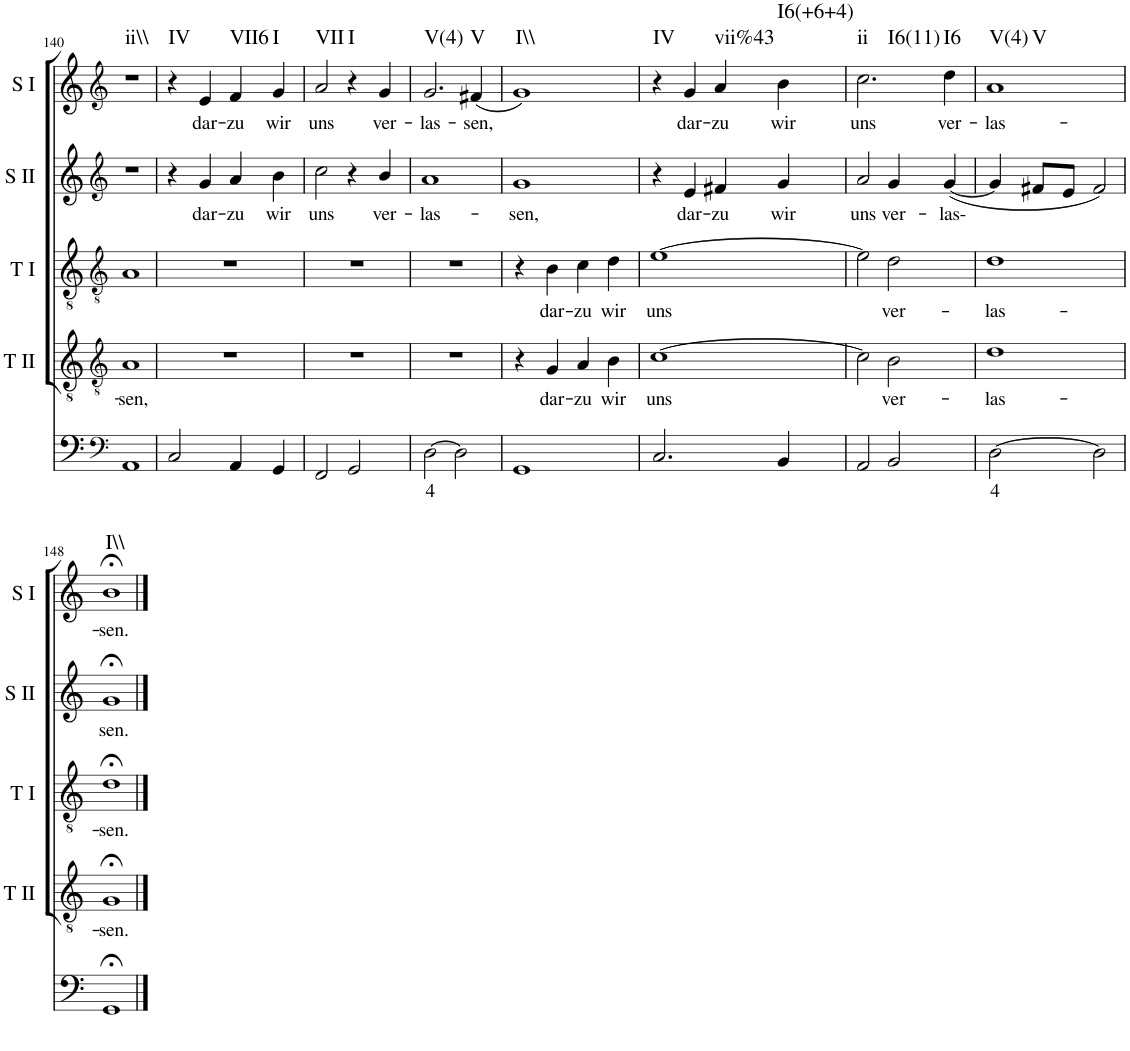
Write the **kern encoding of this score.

**kern	**text	**kern	**text	**kern	**text	**kern	**text	**kern	**text	**harte
*part5	*part5	*part4	*part4	*part3	*part3	*part2	*part2	*part1	*part1	*part1
*staff5	*staff5	*staff4	*staff4	*staff3	*staff3	*staff2	*staff2	*staff1	*staff1	*
*I"Continuo	*	*I"Tenor II	*	*I"Tenor I	*	*I"Soprano II	*	*I"Soprano I	*	*
*	*	*I'T II	*	*I'T I	*	*I'S II	*	*I'S I	*	*
!!LO:PB:g=z
*clefF4	*	*clefGv2	*	*clefGv2	*	*clefG2	*	*clefG2	*	*
*k[]	*	*k[]	*	*k[]	*	*k[]	*	*k[]	*	*
*M4/4	*	*M4/4	*	*M4/4	*	*M4/4	*	*M4/4	*	*
=140	=140	=140	=140	=140	=140	=140	=140	=140	=140	=140
!	!	!	!LO:LY:b	!	!	!	!	!	!	!LO:H:kt=ii\\
1AA	.	1A	sen,	1A	.	1r	.	1r	.	N
=141	=141	=141	=141	=141	=141	=141	=141	=141	=141	=141
!	!	!	!	!	!	!	!	!	!	!LO:H:kt=IV
2C/	.	1r	.	1r	.	4r	.	4r	.	N
!	!	!	!	!	!	!	!LO:LY:b	!	!LO:LY:b	!
.	.	.	.	.	.	4g/	dar-	4e/	dar-	.
!	!	!	!	!	!	!	!LO:LY:b	!	!LO:LY:b	!LO:H:kt=VII6
4AA/	.	.	.	.	.	4a/	zu	4f/	zu	N
!	!	!	!	!	!	!	!LO:LY:b	!	!LO:LY:b	!LO:H:kt=I
4GG/	.	.	.	.	.	4b\	wir	4g/	wir	N
=142	=142	=142	=142	=142	=142	=142	=142	=142	=142	=142
!	!	!	!	!	!	!	!LO:LY:b	!	!LO:LY:b	!LO:H:kt=VII
2FF/	.	1r	.	1r	.	2cc\	uns	2a/	uns	N
!	!	!	!	!	!	!	!	!	!	!LO:H:kt=I
2GG/	.	.	.	.	.	4r	.	4r	.	N
!	!	!	!	!	!	!	!LO:LY:b	!	!LO:LY:b	!
.	.	.	.	.	.	4b/	ver-	4g/	ver-	.
=143	=143	=143	=143	=143	=143	=143	=143	=143	=143	=143
!	!LO:LY:b	!	!	!	!	!	!LO:LY:b	!	!LO:LY:b	!LO:H:kt=V(4)
[2D\	4	1r	.	1r	.	1a	las-	2.g/	las-	N
2D\]	.	.	.	.	.	.	.	.	.	.
!	!	!	!	!	!	!	!	!	!LO:LY:b	!LO:H:kt=V
.	.	.	.	.	.	.	.	(4f#X/	sen,	N
=144	=144	=144	=144	=144	=144	=144	=144	=144	=144	=144
!	!	!	!	!	!	!	!LO:LY:b	!	!	!LO:H:kt=I\\
1GG	.	4r	.	4r	.	1g	sen,	1g)	.	N
!	!	!	!LO:LY:b	!	!LO:LY:b	!	!	!	!	!
.	.	4G/	dar-	4B\	dar-	.	.	.	.	.
!	!	!	!LO:LY:b	!	!LO:LY:b	!	!	!	!	!
.	.	4A/	zu	4c\	zu	.	.	.	.	.
!	!	!	!LO:LY:b	!	!LO:LY:b	!	!	!	!	!
.	.	4B\	wir	4d\	wir	.	.	.	.	.
=145	=145	=145	=145	=145	=145	=145	=145	=145	=145	=145
!	!	!	!LO:LY:b	!	!LO:LY:b	!	!	!	!	!LO:H:kt=IV
2.C/	.	[1c	uns	[1e	uns	4r	.	4r	.	N
!	!	!	!	!	!	!	!LO:LY:b	!	!LO:LY:b	!
.	.	.	.	.	.	4e/	dar-	4g/	dar-	.
!	!	!	!	!	!	!	!LO:LY:b	!	!LO:LY:b	!LO:H:kt=vii%43
.	.	.	.	.	.	4f#X/	zu	4a/	zu	N
!	!	!	!	!	!	!	!LO:LY:b	!	!LO:LY:b	!LO:H:kt=I6(+6+4)
4BB/	.	.	.	.	.	4g/	wir	4b\	wir	N
=146	=146	=146	=146	=146	=146	=146	=146	=146	=146	=146
!	!	!	!	!	!	!	!LO:LY:b	!	!LO:LY:b	!LO:H:n=1:kt=ii
!	!	!	!	!	!	!	!	!	!	!LO:H:n=2:kt=I6(11)
2AA/	.	2c\]	.	2e\]	.	2a/	uns	2.cc\	uns	N N
!	!	!	!LO:LY:b	!	!LO:LY:b	!	!LO:LY:b	!	!	!
2BB/	.	2B\	ver-	2d\	ver-	4g/	ver-	.	.	.
!	!	!	!	!	!	!	!LO:LY:b	!	!LO:LY:b	!LO:H:kt=I6
.	.	.	.	.	.	([4g/	las-	4dd\	ver-	N
=147	=147	=147	=147	=147	=147	=147	=147	=147	=147	=147
!	!LO:LY:b	!	!LO:LY:b	!	!LO:LY:b	!	!	!	!LO:LY:b	!LO:H:n=1:kt=V(4)
!	!	!	!	!	!	!	!	!	!	!LO:H:n=2:kt=V
[2D\	4	1d	las-	1d	las-	4g/]	.	1a	las-	N N
.	.	.	.	.	.	8f#X/L	.	.	.	.
.	.	.	.	.	.	8e/J	.	.	.	.
2D\]	.	.	.	.	.	2f#/)	.	.	.	.
!!LO:LB:g=z
=148	=148	=148	=148	=148	=148	=148	=148	=148	=148	=148
!	!	!	!LO:LY:b	!	!LO:LY:b	!	!LO:LY:b	!	!LO:LY:b	!LO:H:kt=I\\
1GG;<	.	1G;<	sen.	1d;<	sen.	1g;<	sen.	1b;<	sen.	N
==	==	==	==	==	==	==	==	==	==	==
*-	*-	*-	*-	*-	*-	*-	*-	*-	*-	*-
